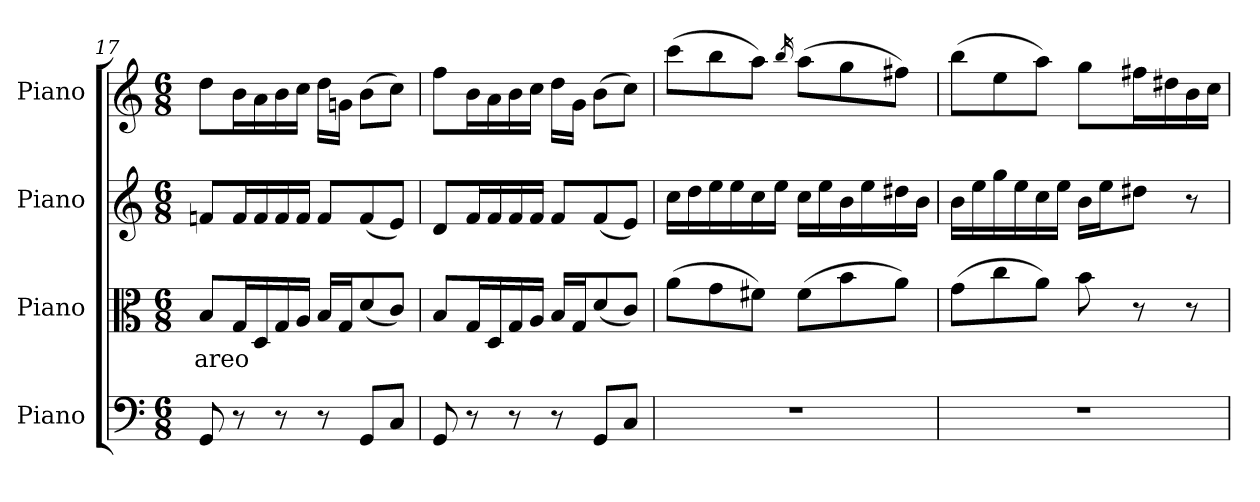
**kern	**kern	**text	**kern	**kern
*part4	*part3	*part3	*part2	*part1
*staff4	*staff3	*staff3	*staff2	*staff1
*I"Piano	*I"Piano	*	*I"Piano	*I"Piano
*I'Pno	*I'Pno	*	*I'Pno	*I'Pno
*clefF4	*clefC3	*	*clefG2	*clefG2
*k[]	*k[]	*	*k[]	*k[]
*M6/8	*M6/8	*	*M6/8	*M6/8
=17	=17	=17	=17	=17
!	!	!LO:LY:b	!	!
8GG/	8B/L	areo	8fn/L	8dd\L
8r	16G/L	.	16f/L	16b\L
.	16D/	.	16f/	16a\
8r	16G/	.	16f/	16b\
.	16A/JJ	.	16f/JJ	16cc\JJ
8r	16B/LL	.	8f/L	16dd\LL
.	16G/J	.	.	16gn\JJ
8GG/L	(8d/	.	(8f/	(8b\L
8C/J	8c/J)	.	8e/J)	8cc\J)
=18	=18	=18	=18	=18
8GG/	8B/L	.	8d/L	8ff\L
8r	16G/L	.	16f/L	16b\L
.	16D/	.	16f/	16a\
8r	16G/	.	16f/	16b\
.	16A/JJ	.	16f/JJ	16cc\JJ
8r	16B/LL	.	8f/L	16dd\LL
.	16G/J	.	.	16g\JJ
8GG/L	(8d/	.	(8f/	(8b\L
8C/J	8c/J)	.	8e/J)	8cc\J)
!!LO:PB:g=z
=19	=19	=19	=19	=19
2.r	(8a\L	.	16cc\LL	(8ccc\L
.	.	.	16dd\	.
.	8g\	.	16ee\	8bb\
.	.	.	16ee\	.
.	8f#X\J)	.	16cc\	8aa\J)
.	.	.	16ee\JJ	.
.	.	.	.	16qbb/
.	(8f#\L	.	16cc\LL	(8aa\L
.	.	.	16ee\	.
.	8b\	.	16b\	8gg\
.	.	.	16ee\	.
.	8a\J)	.	16dd#X\	8ff#X\J)
.	.	.	16b\JJ	.
=20	=20	=20	=20	=20
2.r	(8g\L	.	16b\LL	(8bb\L
.	.	.	16ee\	.
.	8cc\	.	16gg\	8ee\
.	.	.	16ee\	.
.	8a\J)	.	16cc\	8aa\J)
.	.	.	16ee\JJ	.
.	8b\	.	16b\LL	8gg\L
.	.	.	16ee\J	.
.	8r	.	8dd#X\J	16ff#X\L
.	.	.	.	16dd#X\
.	8r	.	8r	16b\
.	.	.	.	16cc\JJ
=	=	=	=	=
*-	*-	*-	*-	*-
